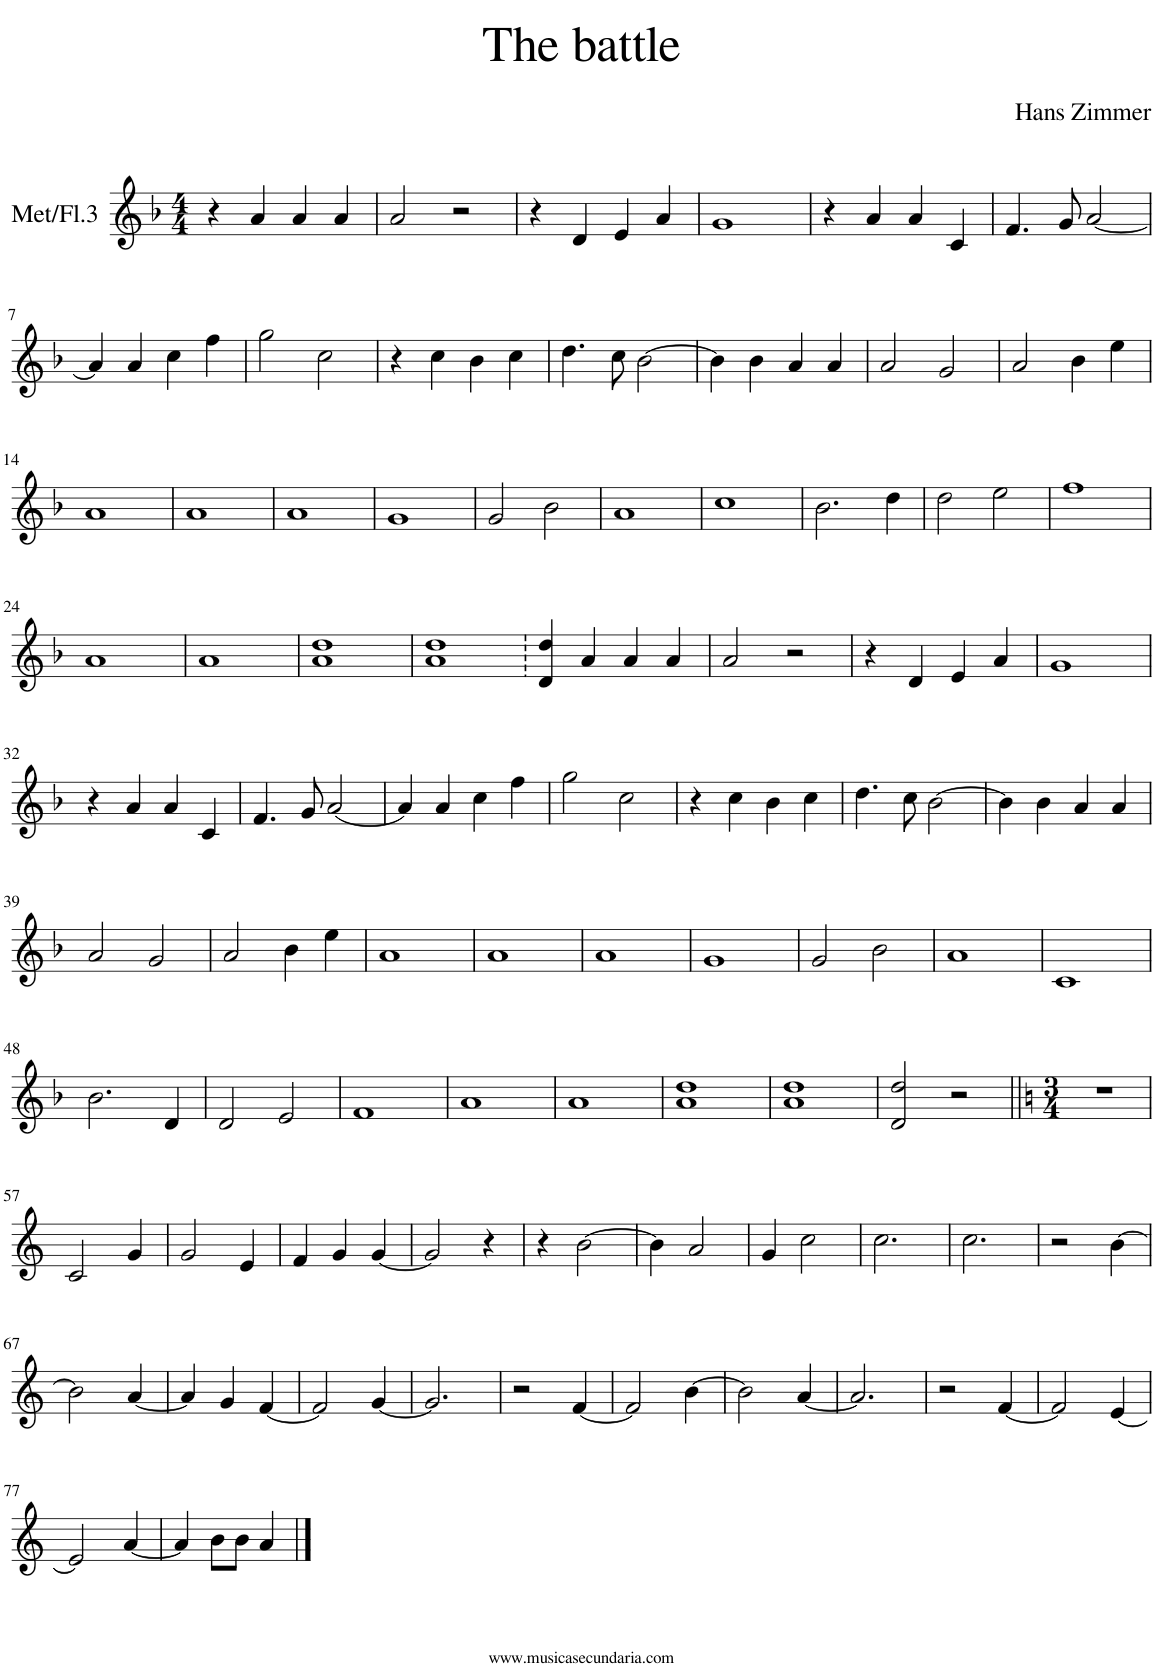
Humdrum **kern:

**kern
*part1
*staff1
*I"Met/Fl.3
*clefG2
*k[b-]
*M4/4
=1
4r
4a/
4a/
4a/
=2
2a/
2r
=3
4r
4d/
4e/
4a/
=4
1g
=5
4r
4a/
4a/
4c/
=6
4.f/
8g/
[2a/
!!LO:LB:g=z
=7
4a/]
4a/
4cc\
4ff\
=8
2gg\
2cc\
=9
4r
4cc\
4b-\
4cc\
=10
4.dd\
8cc\
[2b-\
=11
4b-\]
4b-\
4a/
4a/
=12
2a/
2g/
=13
2a/
4b-\
4ee\
!!LO:LB:g=z
=14
1a
=15
1a
=16
1a
=17
1g
=18
2g/
2b-\
=19
1a
=20
1cc
=21
2.b-\
4dd\
=22
2dd\
2ee\
=23
1ff
!!LO:LB:g=z
=24
1a
=25
1a
=26
1a 1dd
=27
1a 1dd
=28
4d/ 4dd/
4a/
4a/
4a/
=29
2a/
2r
=30
4r
4d/
4e/
4a/
=31
1g
!!LO:LB:g=z
=32
4r
4a/
4a/
4c/
=33
4.f/
8g/
[2a/
=34
4a/]
4a/
4cc\
4ff\
=35
2gg\
2cc\
=36
4r
4cc\
4b-\
4cc\
=37
4.dd\
8cc\
[2b-\
=38
4b-\]
4b-\
4a/
4a/
!!LO:LB:g=z
=39
2a/
2g/
=40
2a/
4b-\
4ee\
=41
1a
=42
1a
=43
1a
=44
1g
=45
2g/
2b-\
=46
1a
=47
1c
!!LO:LB:g=z
=48
2.b-\
4d/
=49
2d/
2e/
=50
1f
=51
1a
=52
1a
=53
1a 1dd
=54
1a 1dd
=55
2d/ 2dd/
2r
=56||
*k[]
*M3/4
2.r
!!LO:LB:g=z
=57
2c/
4g/
=58
2g/
4e/
=59
4f/
4g/
[4g/
=60
2g/]
4r
=61
4r
[2b\
=62
4b\]
2a/
=63
4g/
2cc\
=64
2.cc\
=65
2.cc\
=66
2r
[4b\
!!LO:LB:g=z
=67
2b\]
[4a/
=68
4a/]
4g/
[4f/
=69
2f/]
[4g/
=70
2.g/]
=71
2r
[4f/
=72
2f/]
[4b\
=73
2b\]
[4a/
=74
2.a/]
=75
2r
[4f/
=76
2f/]
[4e/
!!LO:LB:g=z
=77
2e/]
[4a/
=78
4a/]
8b\L
8b\J
4a/
==
*-
